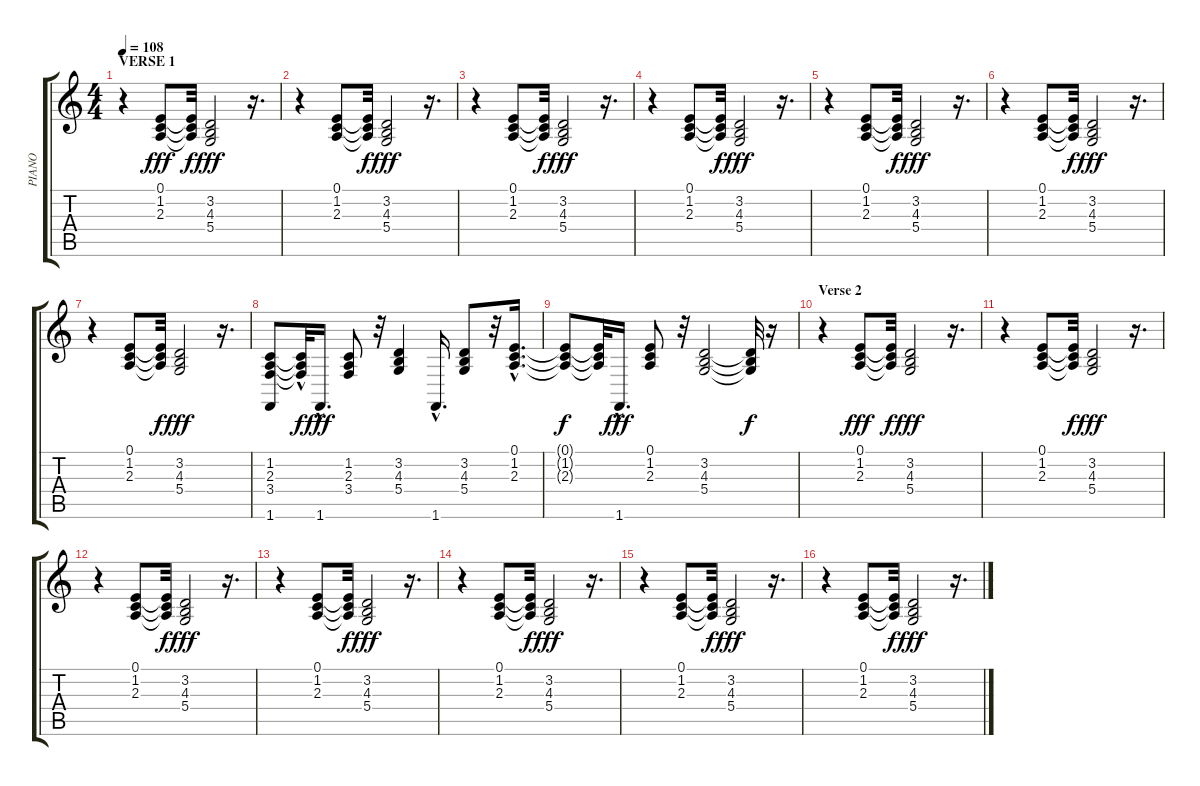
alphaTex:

\track ("PIANO" "PIANO") {instrument electricpiano1}
\staff {score tabs}
\tuning (E4 B3 G3 D3 A2 E2) {hide}
\ts (4 4)
\section ("" "VERSE 1")
\tempo 108
\clef g2
\ks c
r.4{dy fff} (0.1 1.2 2.3).8 (0.1{t} 1.2{t} 2.3{t}).32{dy f} (3.2 4.3 5.4).2{dy fff} r.16{d} |
r.4 (0.1 1.2 2.3).8 (0.1{t} 1.2{t} 2.3{t}).32{dy f} (3.2 4.3 5.4).2{dy fff} r.16{d} |
r.4 (0.1 1.2 2.3).8 (0.1{t} 1.2{t} 2.3{t}).32{dy f} (3.2 4.3 5.4).2{dy fff} r.16{d} |
r.4 (0.1 1.2 2.3).8 (0.1{t} 1.2{t} 2.3{t}).32{dy f} (3.2 4.3 5.4).2{dy fff} r.16{d} |
r.4 (0.1 1.2 2.3).8 (0.1{t} 1.2{t} 2.3{t}).32{dy f} (3.2 4.3 5.4).2{dy fff} r.16{d} |
r.4 (0.1 1.2 2.3).8 (0.1{t} 1.2{t} 2.3{t}).32{dy f} (3.2 4.3 5.4).2{dy fff} r.16{d} |
r.4 (0.1 1.2 2.3).8 (0.1{t} 1.2{t} 2.3{t}).32{dy f} (3.2 4.3 5.4).2{dy fff} r.16{d} |
(1.2 2.3 3.4 1.6).8 (1.2{hac t} 2.3{hac t} 3.4{hac t}).32{dy f} 1.6{hac}.16{d dy fff} (1.2 2.3 3.4).8 r.32 (3.2 4.3 5.4).4 1.6{hac}.16{d} (3.2 4.3 5.4).8 r.32 (0.1{hac} 1.2{hac} 2.3{hac}).16{d} |
(0.1{t} 1.2{t} 2.3{t}).8{dy f} (0.1{t} 1.2{t} 2.3{t}).32 1.6{hac}.16{d dy fff} (0.1 1.2 2.3).8 r.32 (3.2 4.3 5.4).2 (3.2{t} 4.3{t} 5.4{t}).32{dy f} r.16 |
\section ("" "Verse 2")
r.4 (0.1 1.2 2.3).8{dy fff} (0.1{t} 1.2{t} 2.3{t}).32{dy f} (3.2 4.3 5.4).2{dy fff} r.16{d} |
r.4 (0.1 1.2 2.3).8 (0.1{t} 1.2{t} 2.3{t}).32{dy f} (3.2 4.3 5.4).2{dy fff} r.16{d} |
r.4 (0.1 1.2 2.3).8 (0.1{t} 1.2{t} 2.3{t}).32{dy f} (3.2 4.3 5.4).2{dy fff} r.16{d} |
r.4 (0.1 1.2 2.3).8 (0.1{t} 1.2{t} 2.3{t}).32{dy f} (3.2 4.3 5.4).2{dy fff} r.16{d} |
r.4 (0.1 1.2 2.3).8 (0.1{t} 1.2{t} 2.3{t}).32{dy f} (3.2 4.3 5.4).2{dy fff} r.16{d} |
r.4 (0.1 1.2 2.3).8 (0.1{t} 1.2{t} 2.3{t}).32{dy f} (3.2 4.3 5.4).2{dy fff} r.16{d} |
r.4 (0.1 1.2 2.3).8 (0.1{t} 1.2{t} 2.3{t}).32{dy f} (3.2 4.3 5.4).2{dy fff} r.16{d}
